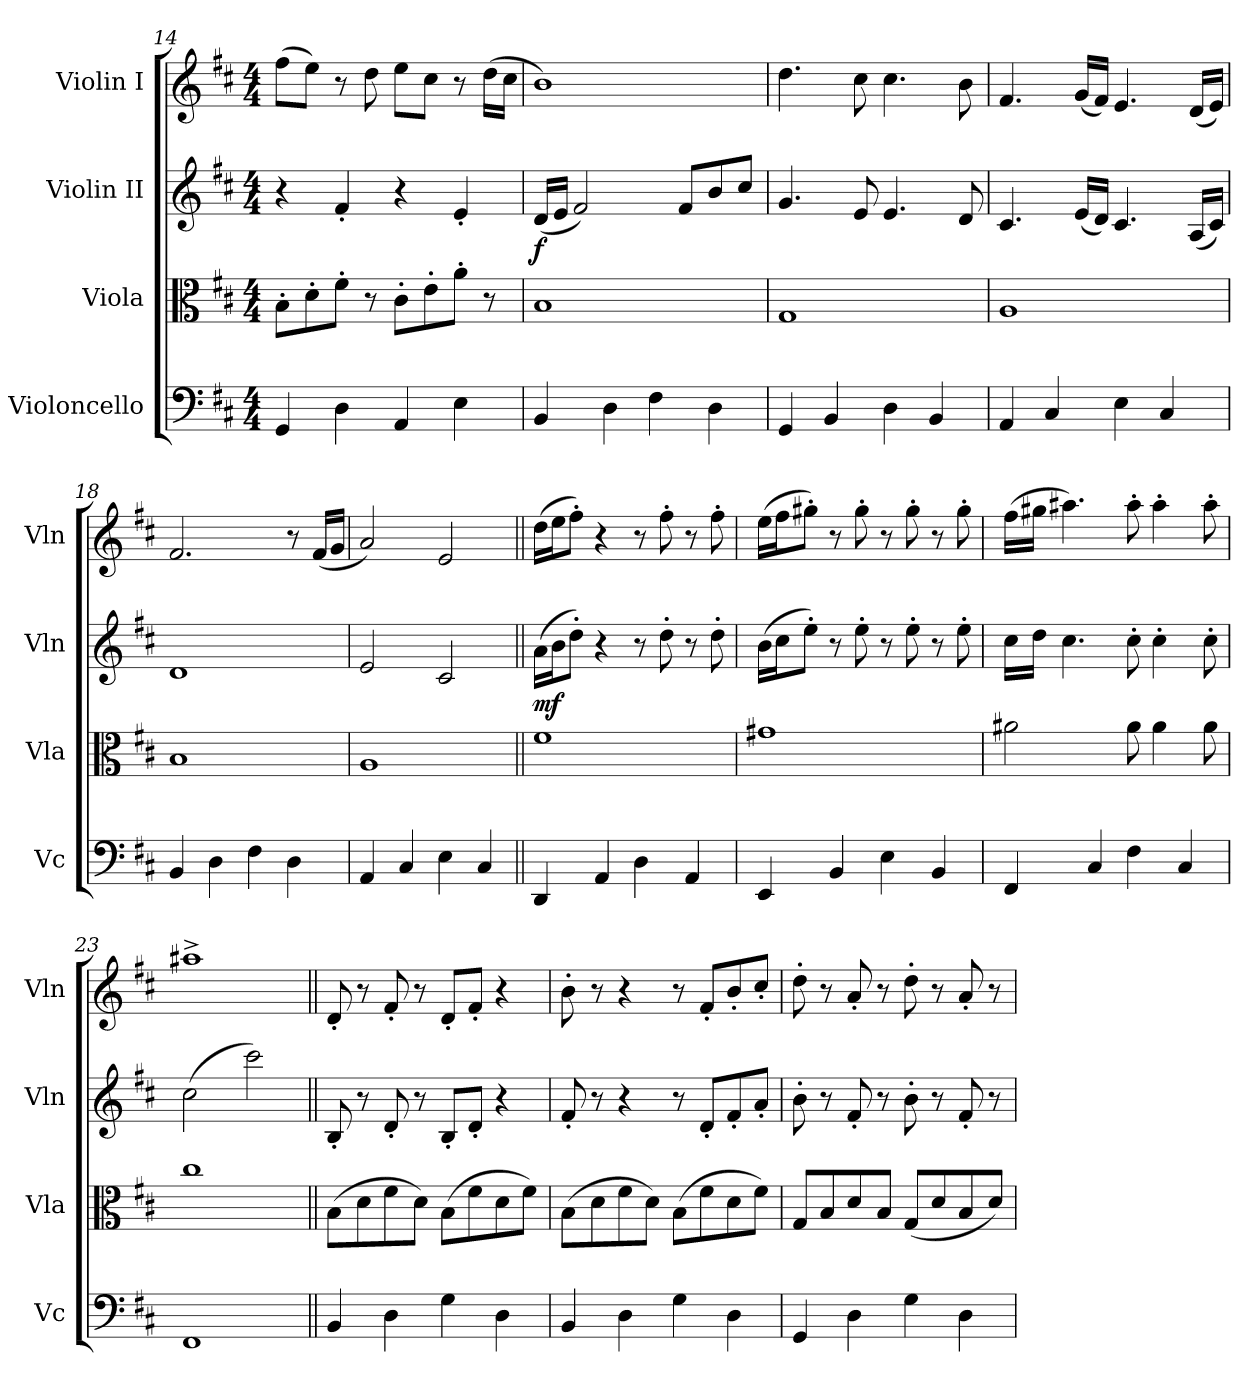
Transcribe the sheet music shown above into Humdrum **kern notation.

**kern	**kern	**kern	**dynam	**kern
*part4	*part3	*part2	*part2	*part1
*staff4	*staff3	*staff2	*staff2	*staff1
*I"Violoncello	*I"Viola	*I"Violin II	*	*I"Violin I
*I'Vc	*I'Vla	*I'Vln	*	*I'Vln
*clefF4	*clefC3	*clefG2	*	*clefG2
*k[f#c#]	*k[f#c#]	*k[f#c#]	*	*k[f#c#]
*M4/4	*M4/4	*M4/4	*	*M4/4
=14	=14	=14	=14	=14
4GG/	8B'\L	4r	.	(>8ff#\L
.	8d'\	.	.	8ee\J)
4D\	8f#'\J	4f#'/	.	8r
.	8r	.	.	8dd\
4AA/	8c#'\L	4r	.	8ee\L
.	8e'\	.	.	8cc#\J
4E\	8a'\J	4e'/	.	8r
.	8r	.	.	(>16dd\LL
.	.	.	.	16cc#\JJ
=15	=15	=15	=15	=15
!	!	!	!LO:DY:b	!
4BB/	1B	(<16d/LL	f	1b)
.	.	16e/JJ	.	.
.	.	2f#/)	.	.
4D\	.	.	.	.
4F#\	.	.	.	.
.	.	8f#/L	.	.
4D\	.	8b/	.	.
.	.	8cc#/J	.	.
=16	=16	=16	=16	=16
4GG/	1G	4.g/	.	4.dd\
4BB/	.	.	.	.
.	.	8e/	.	8cc#\
4D\	.	4.e/	.	4.cc#\
4BB/	.	.	.	.
.	.	8d/	.	8b\
=17	=17	=17	=17	=17
4AA/	1A	4.c#/	.	4.f#/
4C#/	.	.	.	.
.	.	(<16e/LL	.	(<16g/LL
.	.	16d/JJ)	.	16f#/JJ)
4E\	.	4.c#/	.	4.e/
4C#/	.	.	.	.
.	.	(<16A/LL	.	(<16d/LL
.	.	16c#/JJ)	.	16e/JJ)
!!LO:LB:g=z
=18	=18	=18	=18	=18
4BB/	1B	1d	.	2.f#/
4D\	.	.	.	.
4F#\	.	.	.	.
4D\	.	.	.	8r
.	.	.	.	(<16f#/LL
.	.	.	.	16g/JJ
=19	=19	=19	=19	=19
4AA/	1A	2e/	.	2a/)
4C#/	.	.	.	.
4E\	.	2c#/	.	2e/
4C#/	.	.	.	.
=20||	=20||	=20||	=20||	=20||
!	!	!	!LO:DY:b	!
4DD/	1f#	(>16a\LL	mf	(>16dd\LL
.	.	16b\J	.	16ee\J
.	.	8dd'\J)	.	8ff#'\J)
4AA/	.	4r	.	4r
4D\	.	8r	.	8r
.	.	8dd'\	.	8ff#'\
4AA/	.	8r	.	8r
.	.	8dd'\	.	8ff#'\
=21	=21	=21	=21	=21
4EE/	1g#X	(>16b\LL	.	(>16ee\LL
.	.	16cc#\J	.	16ff#\J
.	.	8ee'\J)	.	8gg#X'\J)
4BB/	.	8r	.	8r
.	.	8ee'\	.	8gg#'\
4E\	.	8r	.	8r
.	.	8ee'\	.	8gg#'\
4BB/	.	8r	.	8r
.	.	8ee'\	.	8gg#'\
=22	=22	=22	=22	=22
4FF#/	2a#X\	16cc#\LL	.	(>16ff#\LL
.	.	16dd\JJ	.	16gg#X\JJ
.	.	4.cc#\	.	4.aa#X\)
4C#/	.	.	.	.
4F#\	8a#\	8cc#'\	.	8aa#'\
.	4a#\	4cc#'\	.	4aa#'\
4C#/	.	.	.	.
.	8a#\	8cc#'\	.	8aa#'\
=23	=23	=23	=23	=23
1FF#	1cc#	(>2cc#\	.	1aa#X^
.	.	2ccc#\)	.	.
!!LO:LB:g=z
=24||	=24||	=24||	=24||	=24||
4BB/	(>8B\L	8B'/	.	8d'/
.	8d\	8r	.	8r
4D\	8f#\	8d'/	.	8f#'/
.	8d\J)	8r	.	8r
4G\	(>8B\L	8B'/L	.	8d'/L
.	8f#\	8d'/J	.	8f#'/J
4D\	8d\	4r	.	4r
.	8f#\J)	.	.	.
=25	=25	=25	=25	=25
4BB/	(>8B\L	8f#'/	.	8b'\
.	8d\	8r	.	8r
4D\	8f#\	4r	.	4r
.	8d\J)	.	.	.
4G\	(>8B\L	8r	.	8r
.	8f#\	8d'/L	.	8f#'/L
4D\	8d\	8f#'/	.	8b'/
.	8f#\J)	8a'/J	.	8cc#'/J
=26	=26	=26	=26	=26
4GG/	8G/L	8b'\	.	8dd'\
.	8B/	8r	.	8r
4D\	8d/	8f#'/	.	8a'/
.	8B/J	8r	.	8r
4G\	(<8G/L	8b'\	.	8dd'\
.	8d/	8r	.	8r
4D\	8B/	8f#'/	.	8a'/
.	8d/J)	8r	.	8r
=	=	=	=	=
*-	*-	*-	*-	*-
